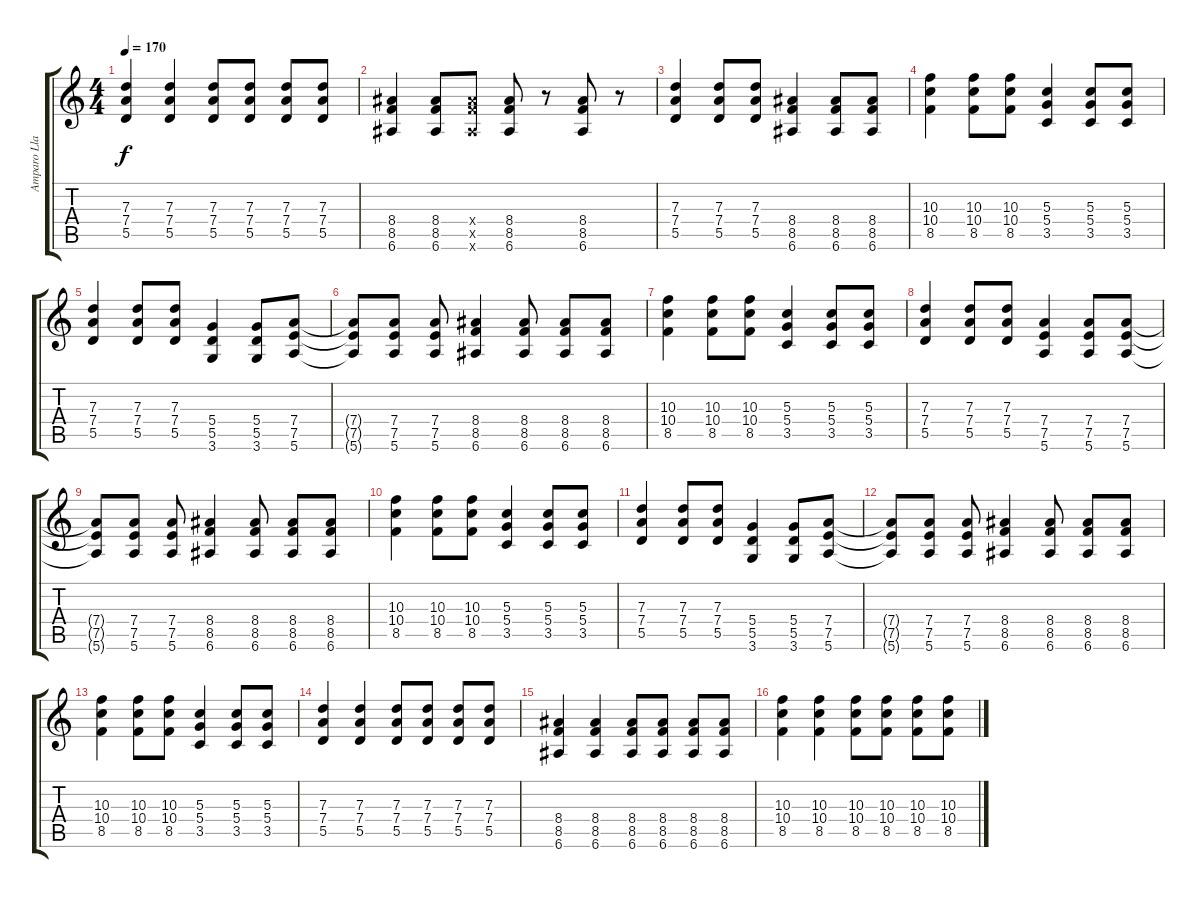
\track ("Amparo Llanos (Guitarra)" "Amparo Lla") {instrument distortionguitar}
\staff {score tabs}
\tuning (E4 B3 G3 D3 A2 E2) {hide}
\ts (4 4)
\tempo 170
\clef g2
\ks c
(7.3 7.4 5.5).4{dy f} (7.3 7.4 5.5).4 (7.3 7.4 5.5).8 (7.3 7.4 5.5).8 (7.3 7.4 5.5).8 (7.3 7.4 5.5).8 |
(8.4 8.5 6.6).4 (8.4 8.5 6.6).8 (8.4{x} 8.5{x} 6.6{x}).8 (8.4 8.5 6.6).8 r.8 (8.4 8.5 6.6).8 r.8 |
(7.3 7.4 5.5).4 (7.3 7.4 5.5).8 (7.3 7.4 5.5).8 (8.4 8.5 6.6).4 (8.4 8.5 6.6).8 (8.4 8.5 6.6).8 |
(10.3 10.4 8.5).4 (10.3 10.4 8.5).8 (10.3 10.4 8.5).8 (5.3 5.4 3.5).4 (5.3 5.4 3.5).8 (5.3 5.4 3.5).8 |
(7.3 7.4 5.5).4 (7.3 7.4 5.5).8 (7.3 7.4 5.5).8 (5.4 5.5 3.6).4 (5.4 5.5 3.6).8 (7.4 7.5 5.6).8 |
(7.4{t} 7.5{t} 5.6{t}).8 (7.4 7.5 5.6).8 (7.4 7.5 5.6).8 (8.4 8.5 6.6).4 (8.4 8.5 6.6).8 (8.4 8.5 6.6).8 (8.4 8.5 6.6).8 |
(10.3 10.4 8.5).4 (10.3 10.4 8.5).8 (10.3 10.4 8.5).8 (5.3 5.4 3.5).4 (5.3 5.4 3.5).8 (5.3 5.4 3.5).8 |
(7.3 7.4 5.5).4 (7.3 7.4 5.5).8 (7.3 7.4 5.5).8 (7.4 7.5 5.6).4 (7.4 7.5 5.6).8 (7.4 7.5 5.6).8 |
(7.4{t} 7.5{t} 5.6{t}).8 (7.4 7.5 5.6).8 (7.4 7.5 5.6).8 (8.4 8.5 6.6).4 (8.4 8.5 6.6).8 (8.4 8.5 6.6).8 (8.4 8.5 6.6).8 |
(10.3 10.4 8.5).4 (10.3 10.4 8.5).8 (10.3 10.4 8.5).8 (5.3 5.4 3.5).4 (5.3 5.4 3.5).8 (5.3 5.4 3.5).8 |
(7.3 7.4 5.5).4 (7.3 7.4 5.5).8 (7.3 7.4 5.5).8 (5.4 5.5 3.6).4 (5.4 5.5 3.6).8 (7.4 7.5 5.6).8 |
(7.4{t} 7.5{t} 5.6{t}).8 (7.4 7.5 5.6).8 (7.4 7.5 5.6).8 (8.4 8.5 6.6).4 (8.4 8.5 6.6).8 (8.4 8.5 6.6).8 (8.4 8.5 6.6).8 |
(10.3 10.4 8.5).4 (10.3 10.4 8.5).8 (10.3 10.4 8.5).8 (5.3 5.4 3.5).4 (5.3 5.4 3.5).8 (5.3 5.4 3.5).8 |
(7.3 7.4 5.5).4 (7.3 7.4 5.5).4 (7.3 7.4 5.5).8 (7.3 7.4 5.5).8 (7.3 7.4 5.5).8 (7.3 7.4 5.5).8 |
(8.4 8.5 6.6).4 (8.4 8.5 6.6).4 (8.4 8.5 6.6).8 (8.4 8.5 6.6).8 (8.4 8.5 6.6).8 (8.4 8.5 6.6).8 |
(10.3 10.4 8.5).4 (10.3 10.4 8.5).4 (10.3 10.4 8.5).8 (10.3 10.4 8.5).8 (10.3 10.4 8.5).8 (10.3 10.4 8.5).8
